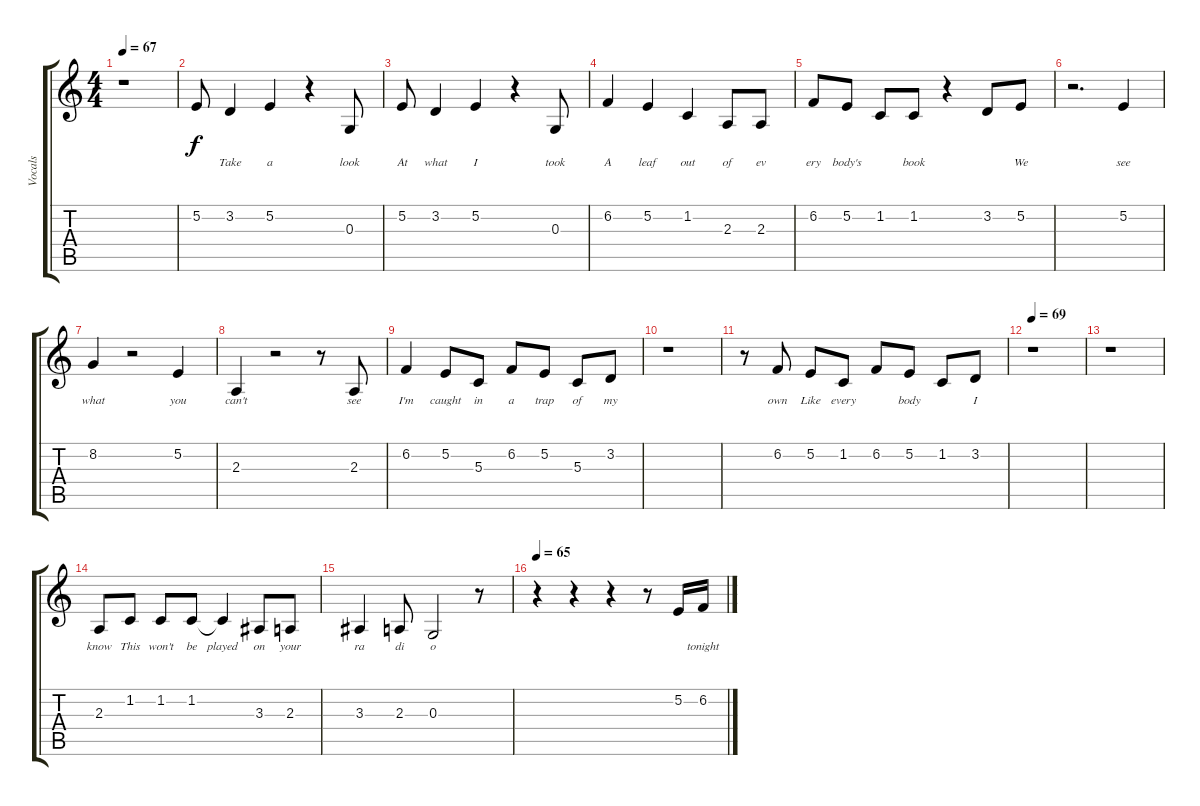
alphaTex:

\track ("Vocals" "Vocals") {instrument lead1square}
\staff {score tabs}
\tuning (E4 B3 G3 D3 A2 E2) {hide}
\ts (4 4)
\tempo 67
\clef g2
\ks c
r.1{dy f instrument lead1square} |
5.2.8{lyrics (0 "") lyrics (1 "") lyrics (2 "") lyrics (3 "") lyrics (4 "")} 3.2.4{lyrics (0 "Take") lyrics (1 "") lyrics (2 "") lyrics (3 "") lyrics (4 "")} 5.2.4{lyrics (0 "a") lyrics (1 "") lyrics (2 "") lyrics (3 "") lyrics (4 "")} r.4 0.3.8{lyrics (0 "look") lyrics (1 "") lyrics (2 "") lyrics (3 "") lyrics (4 "")} |
5.2.8{lyrics (0 "At") lyrics (1 "") lyrics (2 "") lyrics (3 "") lyrics (4 "")} 3.2.4{lyrics (0 "what") lyrics (1 "") lyrics (2 "") lyrics (3 "") lyrics (4 "")} 5.2.4{lyrics (0 "I") lyrics (1 "") lyrics (2 "") lyrics (3 "") lyrics (4 "")} r.4 0.3.8{lyrics (0 "took") lyrics (1 "") lyrics (2 "") lyrics (3 "") lyrics (4 "")} |
6.2.4{lyrics (0 "A") lyrics (1 "") lyrics (2 "") lyrics (3 "") lyrics (4 "")} 5.2.4{lyrics (0 "leaf") lyrics (1 "") lyrics (2 "") lyrics (3 "") lyrics (4 "")} 1.2.4{lyrics (0 "out") lyrics (1 "") lyrics (2 "") lyrics (3 "") lyrics (4 "")} 2.3.8{lyrics (0 "of") lyrics (1 "") lyrics (2 "") lyrics (3 "") lyrics (4 "")} 2.3.8{lyrics (0 "ev") lyrics (1 "") lyrics (2 "") lyrics (3 "") lyrics (4 "")} |
6.2.8{lyrics (0 "ery") lyrics (1 "") lyrics (2 "") lyrics (3 "") lyrics (4 "")} 5.2.8{lyrics (0 "body's") lyrics (1 "") lyrics (2 "") lyrics (3 "") lyrics (4 "")} 1.2.8{lyrics (0 "") lyrics (1 "") lyrics (2 "") lyrics (3 "") lyrics (4 "")} 1.2.8{lyrics (0 "book") lyrics (1 "") lyrics (2 "") lyrics (3 "") lyrics (4 "")} r.4 3.2.8{lyrics (0 "") lyrics (1 "") lyrics (2 "") lyrics (3 "") lyrics (4 "")} 5.2.8{lyrics (0 "We") lyrics (1 "") lyrics (2 "") lyrics (3 "") lyrics (4 "")} |
r.2{d} 5.2.4{lyrics (0 "see") lyrics (1 "") lyrics (2 "") lyrics (3 "") lyrics (4 "")} |
8.2.4{lyrics (0 "what") lyrics (1 "") lyrics (2 "") lyrics (3 "") lyrics (4 "")} r.2 5.2.4{lyrics (0 "you") lyrics (1 "") lyrics (2 "") lyrics (3 "") lyrics (4 "")} |
2.3.4{lyrics (0 "can't") lyrics (1 "") lyrics (2 "") lyrics (3 "") lyrics (4 "")} r.2 r.8 2.3.8{lyrics (0 "see") lyrics (1 "") lyrics (2 "") lyrics (3 "") lyrics (4 "")} |
6.2.4{lyrics (0 "I'm") lyrics (1 "") lyrics (2 "") lyrics (3 "") lyrics (4 "")} 5.2.8{lyrics (0 "caught") lyrics (1 "") lyrics (2 "") lyrics (3 "") lyrics (4 "")} 5.3.8{lyrics (0 "in") lyrics (1 "") lyrics (2 "") lyrics (3 "") lyrics (4 "")} 6.2.8{lyrics (0 "a") lyrics (1 "") lyrics (2 "") lyrics (3 "") lyrics (4 "")} 5.2.8{lyrics (0 "trap") lyrics (1 "") lyrics (2 "") lyrics (3 "") lyrics (4 "")} 5.3.8{lyrics (0 "of") lyrics (1 "") lyrics (2 "") lyrics (3 "") lyrics (4 "")} 3.2.8{lyrics (0 "my") lyrics (1 "") lyrics (2 "") lyrics (3 "") lyrics (4 "")} |
r.1 |
r.8 6.2.8{lyrics (0 "own") lyrics (1 "") lyrics (2 "") lyrics (3 "") lyrics (4 "")} 5.2.8{lyrics (0 "Like") lyrics (1 "") lyrics (2 "") lyrics (3 "") lyrics (4 "")} 1.2.8{lyrics (0 "every") lyrics (1 "") lyrics (2 "") lyrics (3 "") lyrics (4 "")} 6.2.8{lyrics (0 "") lyrics (1 "") lyrics (2 "") lyrics (3 "") lyrics (4 "")} 5.2.8{lyrics (0 "body") lyrics (1 "") lyrics (2 "") lyrics (3 "") lyrics (4 "")} 1.2.8{lyrics (0 "") lyrics (1 "") lyrics (2 "") lyrics (3 "") lyrics (4 "")} 3.2.8{lyrics (0 "I") lyrics (1 "") lyrics (2 "") lyrics (3 "") lyrics (4 "")} |
\tempo 69
r.1 |
r.1 |
2.3.8{lyrics (0 "know") lyrics (1 "") lyrics (2 "") lyrics (3 "") lyrics (4 "")} 1.2.8{lyrics (0 "This") lyrics (1 "") lyrics (2 "") lyrics (3 "") lyrics (4 "")} 1.2.8{lyrics (0 "won't") lyrics (1 "") lyrics (2 "") lyrics (3 "") lyrics (4 "")} 1.2.8{lyrics (0 "be") lyrics (1 "") lyrics (2 "") lyrics (3 "") lyrics (4 "")} 1.2{t}.4{lyrics (0 "played") lyrics (1 "") lyrics (2 "") lyrics (3 "") lyrics (4 "")} 3.3.8{lyrics (0 "on") lyrics (1 "") lyrics (2 "") lyrics (3 "") lyrics (4 "")} 2.3.8{lyrics (0 "your") lyrics (1 "") lyrics (2 "") lyrics (3 "") lyrics (4 "")} |
3.3.4{lyrics (0 "ra") lyrics (1 "") lyrics (2 "") lyrics (3 "") lyrics (4 "")} 2.3.8{lyrics (0 "di") lyrics (1 "") lyrics (2 "") lyrics (3 "") lyrics (4 "")} 0.3.2{lyrics (0 "o") lyrics (1 "") lyrics (2 "") lyrics (3 "") lyrics (4 "")} r.8 |
\tempo 65
r.4 r.4 r.4 r.8 5.2.16{lyrics (0 "") lyrics (1 "") lyrics (2 "") lyrics (3 "") lyrics (4 "")} 6.2.16{lyrics (0 "tonight") lyrics (1 "") lyrics (2 "") lyrics (3 "") lyrics (4 "")}
